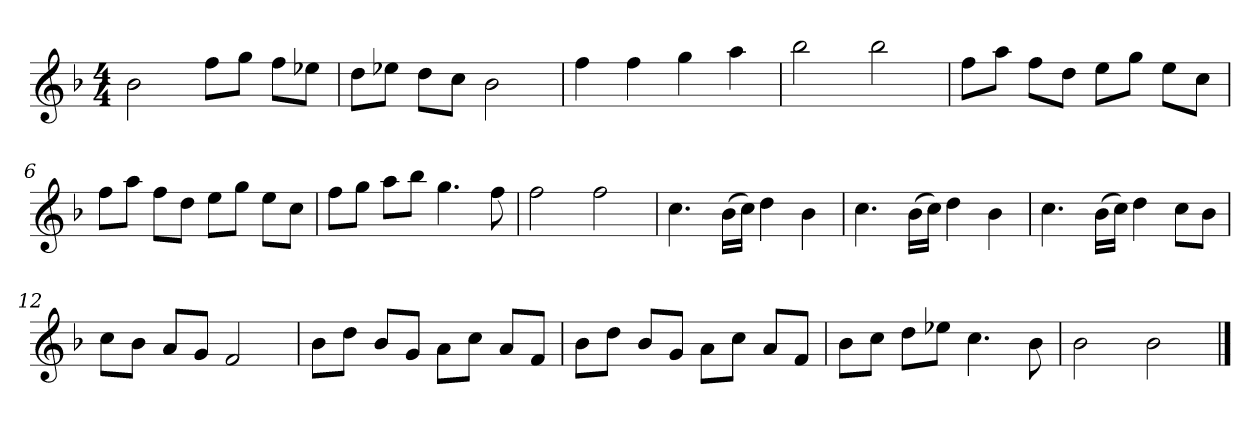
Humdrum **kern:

**kern
*part1
*staff1
*k[b-]
*M4/4
*MM120
=1
2b-
8ffL
8ggJ
8ffL
8ee-XJ
=2
8ddL
8ee-XJ
8ddL
8ccJ
2b-
=3
4ff
4ff
4gg
4aa
=4
2bb-
2bb-
=5
8ffL
8aaJ
8ffL
8ddJ
8eeL
8ggJ
8eeL
8ccJ
=6
8ffL
8aaJ
8ffL
8ddJ
8eeL
8ggJ
8eeL
8ccJ
=7
8ffL
8ggJ
8aaL
8bb-J
4.gg
8ff
=8
2ff
2ff
=9
4.cc
(16b-LL
16ccJJ)
4dd
4b-
=10
4.cc
(16b-LL
16ccJJ)
4dd
4b-
=11
4.cc
(16b-LL
16ccJJ)
4dd
8ccL
8b-J
=12
8ccL
8b-J
8aL
8gJ
2f
=13
8b-L
8ddJ
8b-L
8gJ
8aL
8ccJ
8aL
8fJ
=14
8b-L
8ddJ
8b-L
8gJ
8aL
8ccJ
8aL
8fJ
=15
8b-L
8ccJ
8ddL
8ee-XJ
4.cc
8b-
=16
2b-
2b-
==
*-
